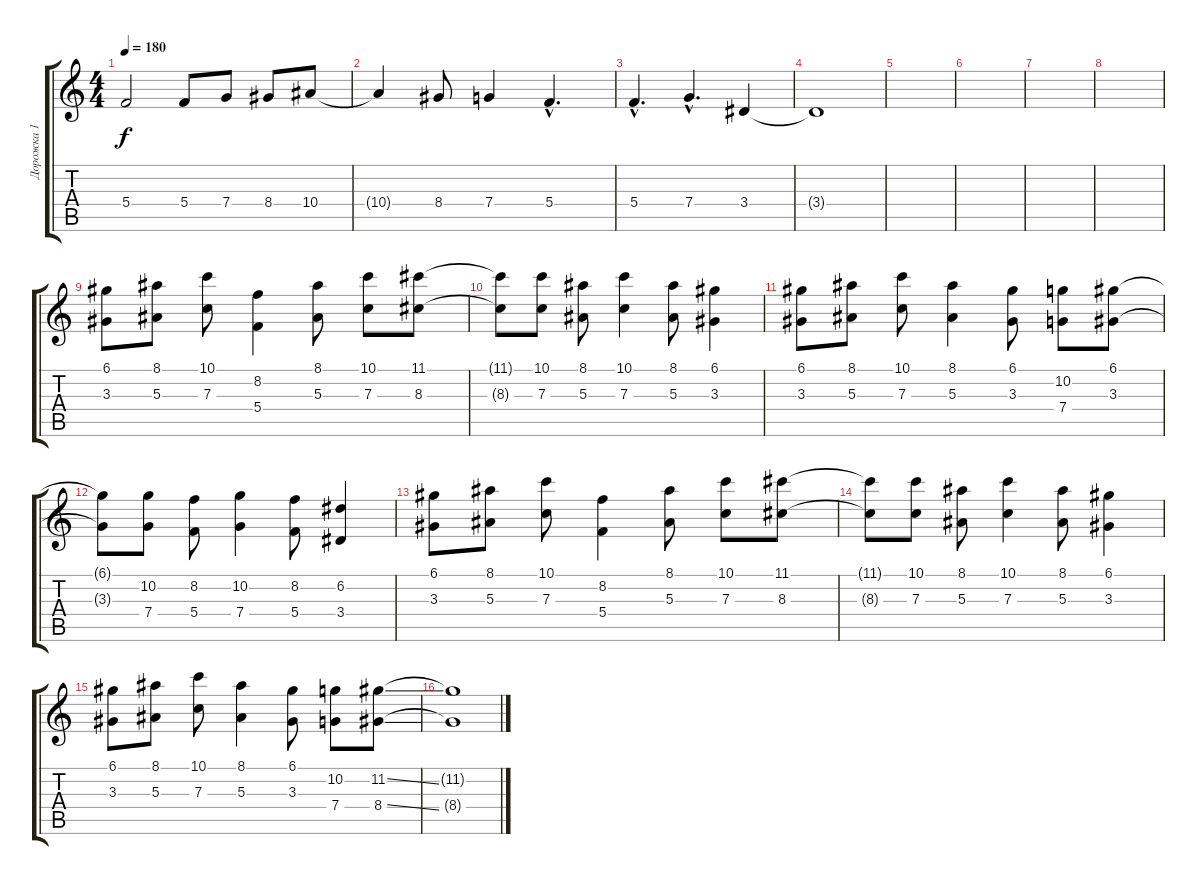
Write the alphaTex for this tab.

\track ("Дорожка 1" "Дорожка 1") {instrument distortionguitar}
\staff {score tabs}
\tuning (D4 A3 F3 C3 G2 D2) {hide}
\ts (4 4)
\tempo 180
\clef g2
\ks c
5.4.2{dy f} 5.4.8 7.4.8 8.4.8 10.4.8 |
10.4{t}.4 8.4.8 7.4.4 5.4{hac}.4{d} |
5.4{hac}.4{d} 7.4{hac}.4{d} 3.4.4 |
3.4{t}.1 |
|
|
|
|
(6.1 3.3).8{instrument electricgrandpiano} (8.1 5.3).8 (10.1 7.3).8 (8.2 5.4).4 (8.1 5.3).8 (10.1 7.3).8 (11.1 8.3).8 |
(11.1{t} 8.3{t}).8 (10.1 7.3).8 (8.1 5.3).8 (10.1 7.3).4 (8.1 5.3).8 (6.1 3.3).4 |
(6.1 3.3).8 (8.1 5.3).8 (10.1 7.3).8 (8.1 5.3).4 (6.1 3.3).8 (10.2 7.4).8 (6.1 3.3).8 |
(6.1{t} 3.3{t}).8 (10.2 7.4).8 (8.2 5.4).8 (10.2 7.4).4 (8.2 5.4).8 (6.2 3.4).4 |
(6.1 3.3).8 (8.1 5.3).8 (10.1 7.3).8 (8.2 5.4).4 (8.1 5.3).8 (10.1 7.3).8 (11.1 8.3).8 |
(11.1{t} 8.3{t}).8 (10.1 7.3).8 (8.1 5.3).8 (10.1 7.3).4 (8.1 5.3).8 (6.1 3.3).4 |
(6.1 3.3).8 (8.1 5.3).8 (10.1 7.3).8 (8.1 5.3).4 (6.1 3.3).8 (10.2 7.4).8 (11.2{ss} 8.4{ss}).8 |
(11.2{t} 8.4{t}).1
